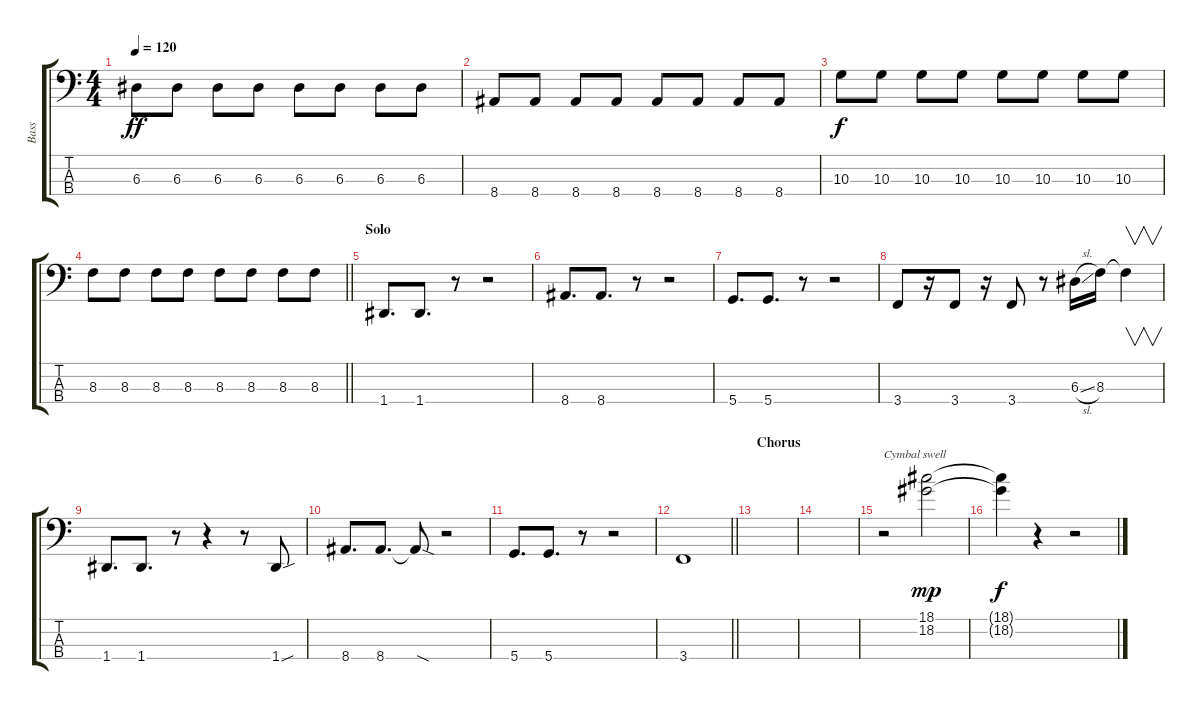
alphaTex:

\track ("Bass" "Bass") {instrument electricbassfinger}
\staff {score tabs}
\tuning (G2 D2 A1 D1) {hide}
\ts (4 4)
\tempo 120
\clef f4
\ks c
6.3.8{dy ff} 6.3.8 6.3.8 6.3.8 6.3.8 6.3.8 6.3.8 6.3.8 |
8.4.8 8.4.8 8.4.8 8.4.8 8.4.8 8.4.8 8.4.8 8.4.8 |
10.3.8{dy f} 10.3.8 10.3.8 10.3.8 10.3.8 10.3.8 10.3.8 10.3.8 |
\barLineRight lightlight
8.3.8 8.3.8 8.3.8 8.3.8 8.3.8 8.3.8 8.3.8 8.3.8 |
\section ("" "Solo")
1.4.8{d} 1.4.8{d} r.8 r.2 |
8.4.8{d} 8.4.8{d} r.8 r.2 |
5.4.8{d} 5.4.8{d} r.8 r.2 |
3.4.8 r.16 3.4.8 r.16 3.4.8 r.8 6.3{sl}.16 8.3.16 8.3{t}.4{v} |
1.4.8{d} 1.4.8{d} r.8 r.4 r.8 1.4{sou}.8 |
8.4.8{d} 8.4.8{d} 8.4{sod t}.8 r.2 |
5.4.8{d} 5.4.8{d} r.8 r.2 |
\barLineRight lightlight
3.4.1 |
\section ("" "Chorus")
|
|
r.2{txt "Cymbal swell" instrument reversecymbal} (18.1 18.2).2{dy mp} |
(18.1{t} 18.2{t}).4{dy f} r.4 r.2
